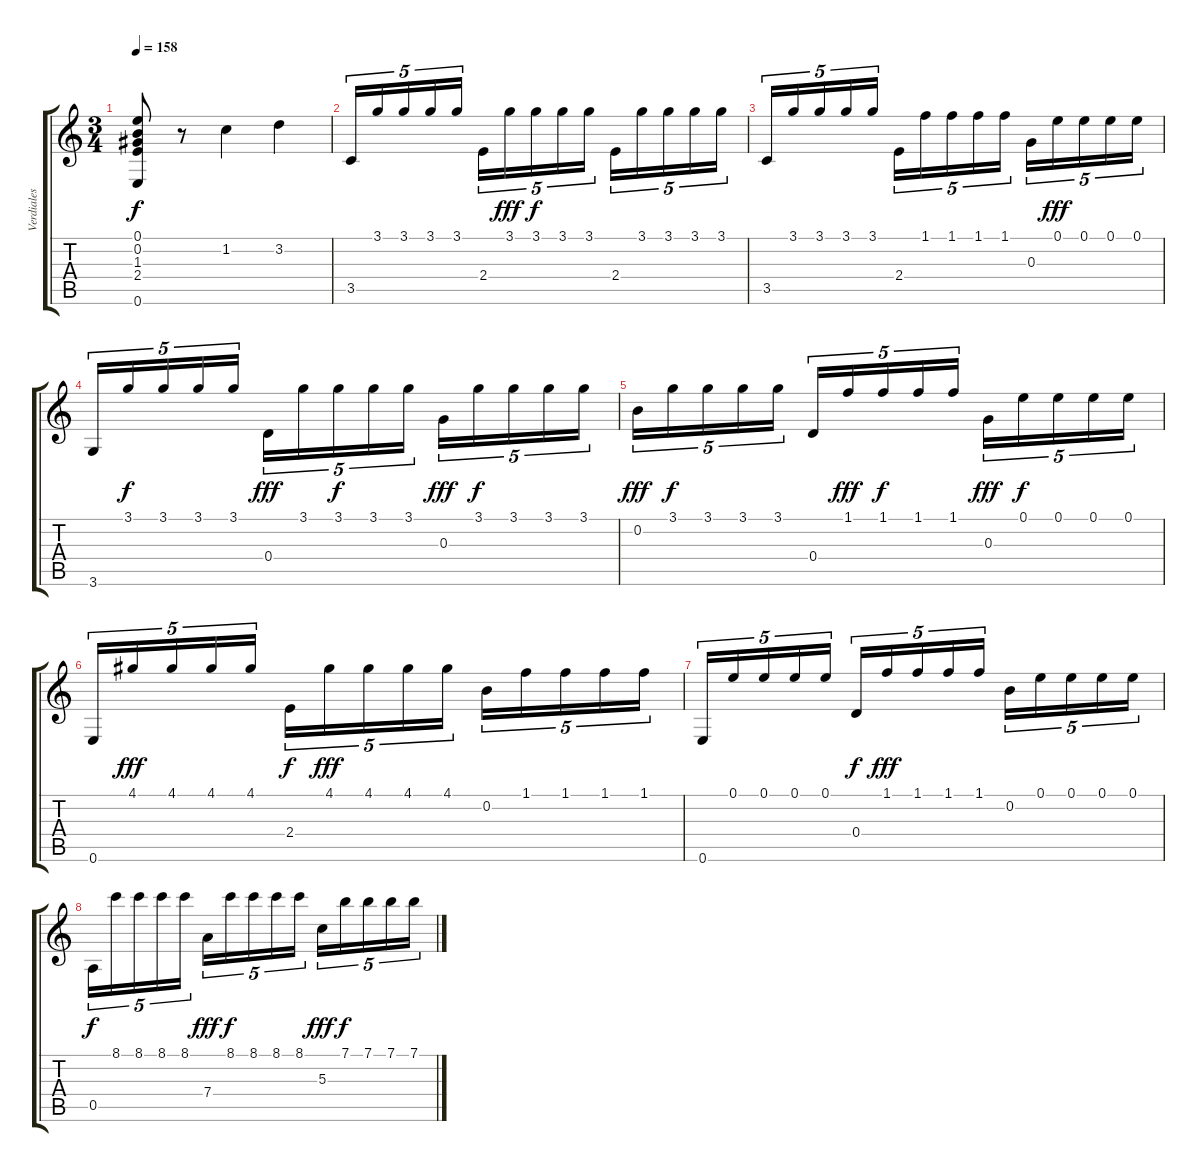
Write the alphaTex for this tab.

\track ("Verdiales" "Verdiales") {instrument acousticguitarnylon}
\staff {score tabs}
\tuning (E4 B3 G3 D3 A2 E2) {hide}
\ts (3 4)
\tempo 158
\clef g2
\ks c
(0.1 0.2 1.3 2.4 0.6).8{dy f} r.8 1.2.4 3.2.4 |
3.5.16{tu (5 4)} 3.1.16{tu (5 4)} 3.1.16{tu (5 4)} 3.1.16{tu (5 4)} 3.1.16{tu (5 4)} 2.4.16{tu (5 4)} 3.1.16{tu (5 4) dy fff} 3.1.16{tu (5 4) dy f} 3.1.16{tu (5 4)} 3.1.16{tu (5 4)} 2.4.16{tu (5 4)} 3.1.16{tu (5 4)} 3.1.16{tu (5 4)} 3.1.16{tu (5 4)} 3.1.16{tu (5 4)} |
3.5.16{tu (5 4)} 3.1.16{tu (5 4)} 3.1.16{tu (5 4)} 3.1.16{tu (5 4)} 3.1.16{tu (5 4)} 2.4.16{tu (5 4)} 1.1.16{tu (5 4)} 1.1.16{tu (5 4)} 1.1.16{tu (5 4)} 1.1.16{tu (5 4)} 0.3.16{tu (5 4)} 0.1.16{tu (5 4) dy fff} 0.1.16{tu (5 4)} 0.1.16{tu (5 4)} 0.1.16{tu (5 4)} |
3.6.16{tu (5 4)} 3.1.16{tu (5 4) dy f} 3.1.16{tu (5 4)} 3.1.16{tu (5 4)} 3.1.16{tu (5 4)} 0.4.16{tu (5 4) dy fff} 3.1.16{tu (5 4)} 3.1.16{tu (5 4) dy f} 3.1.16{tu (5 4)} 3.1.16{tu (5 4)} 0.3.16{tu (5 4) dy fff} 3.1.16{tu (5 4) dy f} 3.1.16{tu (5 4)} 3.1.16{tu (5 4)} 3.1.16{tu (5 4)} |
0.2.16{tu (5 4) dy fff} 3.1.16{tu (5 4) dy f} 3.1.16{tu (5 4)} 3.1.16{tu (5 4)} 3.1.16{tu (5 4)} 0.4.16{tu (5 4)} 1.1.16{tu (5 4) dy fff} 1.1.16{tu (5 4) dy f} 1.1.16{tu (5 4)} 1.1.16{tu (5 4)} 0.3.16{tu (5 4) dy fff} 0.1.16{tu (5 4) dy f} 0.1.16{tu (5 4)} 0.1.16{tu (5 4)} 0.1.16{tu (5 4)} |
0.6.16{tu (5 4)} 4.1.16{tu (5 4) dy fff} 4.1.16{tu (5 4)} 4.1.16{tu (5 4)} 4.1.16{tu (5 4)} 2.4.16{tu (5 4) dy f} 4.1.16{tu (5 4) dy fff} 4.1.16{tu (5 4)} 4.1.16{tu (5 4)} 4.1.16{tu (5 4)} 0.2.16{tu (5 4)} 1.1.16{tu (5 4)} 1.1.16{tu (5 4)} 1.1.16{tu (5 4)} 1.1.16{tu (5 4)} |
0.6.16{tu (5 4)} 0.1.16{tu (5 4)} 0.1.16{tu (5 4)} 0.1.16{tu (5 4)} 0.1.16{tu (5 4)} 0.4.16{tu (5 4) dy f} 1.1.16{tu (5 4) dy fff} 1.1.16{tu (5 4)} 1.1.16{tu (5 4)} 1.1.16{tu (5 4)} 0.2.16{tu (5 4)} 0.1.16{tu (5 4)} 0.1.16{tu (5 4)} 0.1.16{tu (5 4)} 0.1.16{tu (5 4)} |
0.5.16{tu (5 4) dy f} 8.1.16{tu (5 4)} 8.1.16{tu (5 4)} 8.1.16{tu (5 4)} 8.1.16{tu (5 4)} 7.4.16{tu (5 4) dy fff} 8.1.16{tu (5 4) dy f} 8.1.16{tu (5 4)} 8.1.16{tu (5 4)} 8.1.16{tu (5 4)} 5.3.16{tu (5 4) dy fff} 7.1.16{tu (5 4) dy f} 7.1.16{tu (5 4)} 7.1.16{tu (5 4)} 7.1.16{tu (5 4)}
